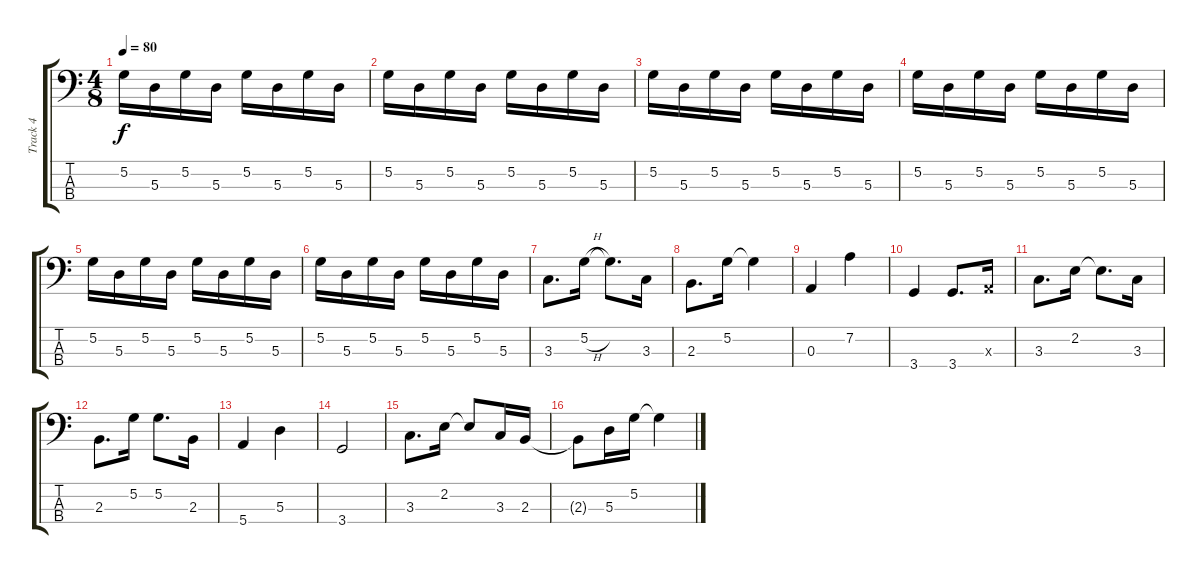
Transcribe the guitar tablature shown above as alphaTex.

\track ("Track 4" "Track 4") {instrument electricbassfinger}
\staff {score tabs}
\tuning (G2 D2 A1 E1) {hide}
\ts (4 8)
\tempo 80
\clef f4
\ks c
5.2.16{dy f} 5.3.16 5.2.16 5.3.16 5.2.16 5.3.16 5.2.16 5.3.16 |
5.2.16 5.3.16 5.2.16 5.3.16 5.2.16 5.3.16 5.2.16 5.3.16 |
5.2.16 5.3.16 5.2.16 5.3.16 5.2.16 5.3.16 5.2.16 5.3.16 |
5.2.16 5.3.16 5.2.16 5.3.16 5.2.16 5.3.16 5.2.16 5.3.16 |
5.2.16 5.3.16 5.2.16 5.3.16 5.2.16 5.3.16 5.2.16 5.3.16 |
5.2.16 5.3.16 5.2.16 5.3.16 5.2.16 5.3.16 5.2.16 5.3.16 |
3.3.8{d} 5.2{h}.16 5.2{t}.8{d} 3.3.16 |
2.3.8{d} 5.2.16 5.2{t}.4 |
0.3.4 7.2.4 |
3.4.4 3.4.8{d} 0.3{x}.16 |
3.3.8{d} 2.2.16 2.2{t}.8{d} 3.3.16 |
2.3.8{d} 5.2.16 5.2.8{d} 2.3.16 |
5.4.4 5.3.4 |
3.4.2 |
3.3.8{d} 2.2.16 2.2{t}.8 3.3.16 2.3.16 |
2.3{t}.8 5.3.16 5.2.16 5.2{t}.4
